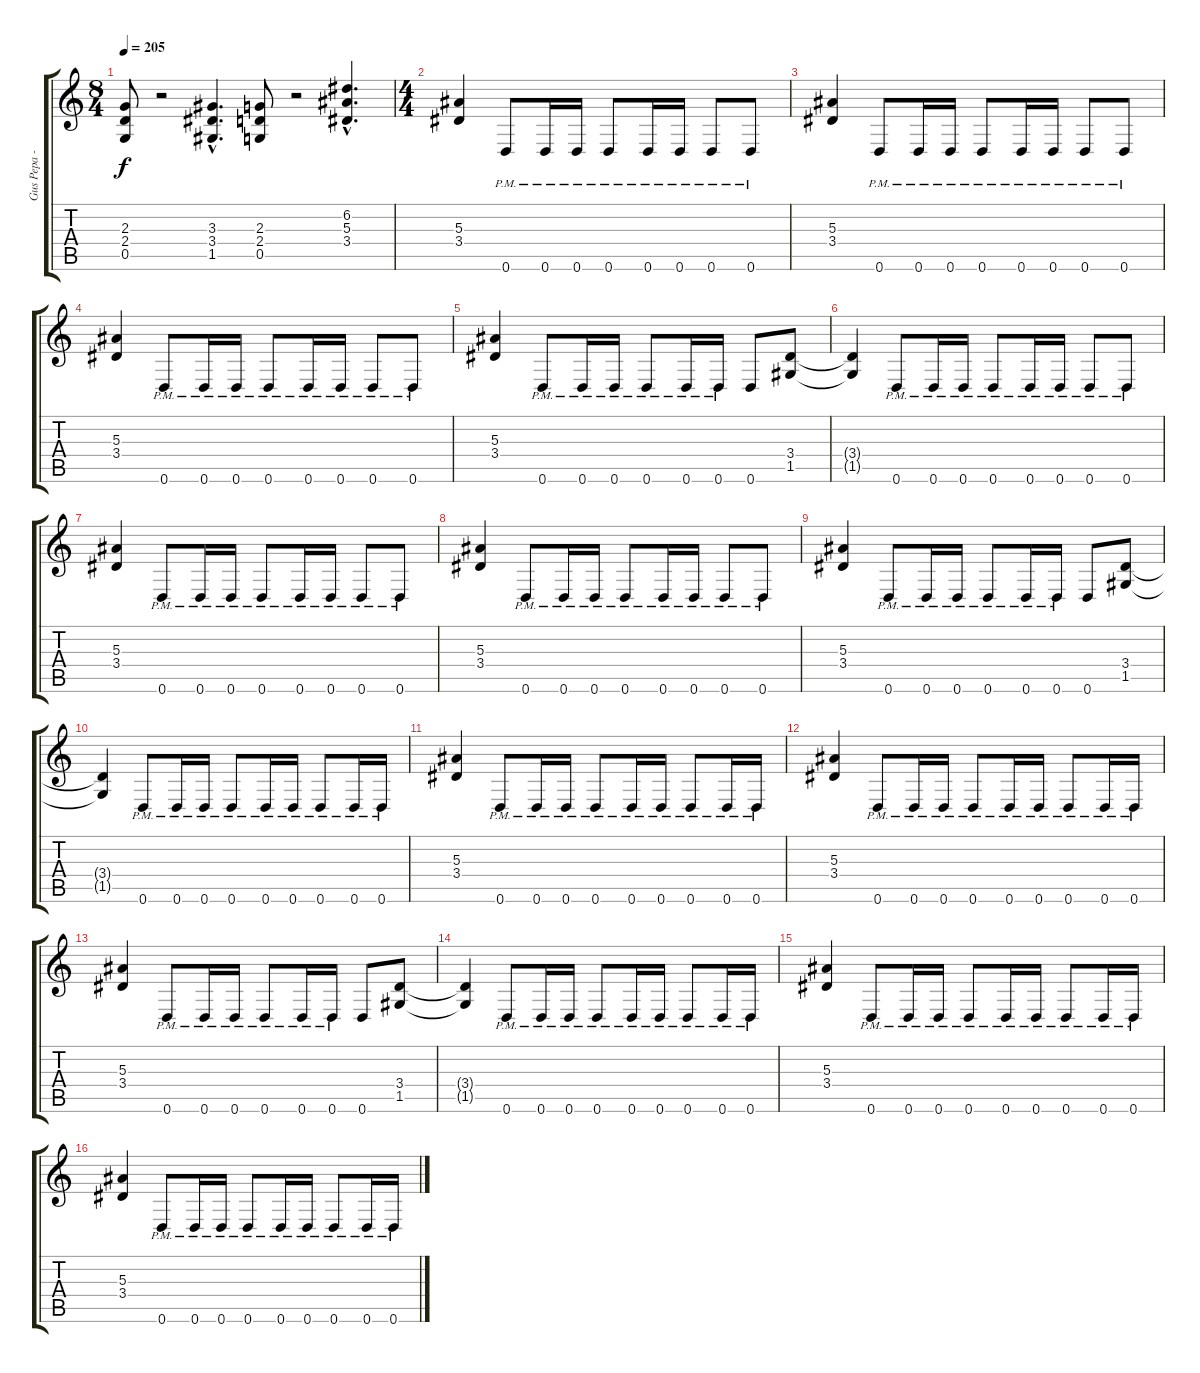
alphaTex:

\track ("Gus Pepa - Guitar" "Gus Pepa -") {instrument distortionguitar}
\staff {score tabs}
\tuning (D4 A3 F3 C3 G2 D2) {hide}
\ts (8 4)
\tempo 205
\clef g2
\ks c
(2.3 2.4 0.5).8{dy f} r.2 (3.3{hac} 3.4{hac} 1.5{hac}).4{d} (2.3 2.4 0.5).8 r.2 (6.2{hac} 5.3{hac} 3.4{hac}).4{d} |
\ts (4 4)
(5.3 3.4).4 0.6{pm}.8 0.6{pm}.16 0.6{pm}.16 0.6{pm}.8 0.6{pm}.16 0.6{pm}.16 0.6{pm}.8 0.6{pm}.8 |
\section ("" "")
(5.3 3.4).4 0.6{pm}.8 0.6{pm}.16 0.6{pm}.16 0.6{pm}.8 0.6{pm}.16 0.6{pm}.16 0.6{pm}.8 0.6{pm}.8 |
\section ("" "")
(5.3 3.4).4 0.6{pm}.8 0.6{pm}.16 0.6{pm}.16 0.6{pm}.8 0.6{pm}.16 0.6{pm}.16 0.6{pm}.8 0.6{pm}.8 |
(5.3 3.4).4 0.6{pm}.8 0.6{pm}.16 0.6{pm}.16 0.6{pm}.8 0.6{pm}.16 0.6{pm}.16 0.6.8 (3.4 1.5).8 |
(3.4{t} 1.5{t}).4 0.6{pm}.8 0.6{pm}.16 0.6{pm}.16 0.6{pm}.8 0.6{pm}.16 0.6{pm}.16 0.6{pm}.8 0.6{pm}.8 |
(5.3 3.4).4 0.6{pm}.8 0.6{pm}.16 0.6{pm}.16 0.6{pm}.8 0.6{pm}.16 0.6{pm}.16 0.6{pm}.8 0.6{pm}.8 |
(5.3 3.4).4 0.6{pm}.8 0.6{pm}.16 0.6{pm}.16 0.6{pm}.8 0.6{pm}.16 0.6{pm}.16 0.6{pm}.8 0.6{pm}.8 |
(5.3 3.4).4 0.6{pm}.8 0.6{pm}.16 0.6{pm}.16 0.6{pm}.8 0.6{pm}.16 0.6{pm}.16 0.6.8 (3.4 1.5).8 |
(3.4{t} 1.5{t}).4 0.6{pm}.8 0.6{pm}.16 0.6{pm}.16 0.6{pm}.8 0.6{pm}.16 0.6{pm}.16 0.6{pm}.8 0.6{pm}.16 0.6{pm}.16 |
(5.3 3.4).4 0.6{pm}.8 0.6{pm}.16 0.6{pm}.16 0.6{pm}.8 0.6{pm}.16 0.6{pm}.16 0.6{pm}.8 0.6{pm}.16 0.6{pm}.16 |
(5.3 3.4).4 0.6{pm}.8 0.6{pm}.16 0.6{pm}.16 0.6{pm}.8 0.6{pm}.16 0.6{pm}.16 0.6{pm}.8 0.6{pm}.16 0.6{pm}.16 |
(5.3 3.4).4 0.6{pm}.8 0.6{pm}.16 0.6{pm}.16 0.6{pm}.8 0.6{pm}.16 0.6{pm}.16 0.6.8 (3.4 1.5).8 |
(3.4{t} 1.5{t}).4 0.6{pm}.8 0.6{pm}.16 0.6{pm}.16 0.6{pm}.8 0.6{pm}.16 0.6{pm}.16 0.6{pm}.8 0.6{pm}.16 0.6{pm}.16 |
(5.3 3.4).4 0.6{pm}.8 0.6{pm}.16 0.6{pm}.16 0.6{pm}.8 0.6{pm}.16 0.6{pm}.16 0.6{pm}.8 0.6{pm}.16 0.6{pm}.16 |
(5.3 3.4).4 0.6{pm}.8 0.6{pm}.16 0.6{pm}.16 0.6{pm}.8 0.6{pm}.16 0.6{pm}.16 0.6{pm}.8 0.6{pm}.16 0.6{pm}.16
